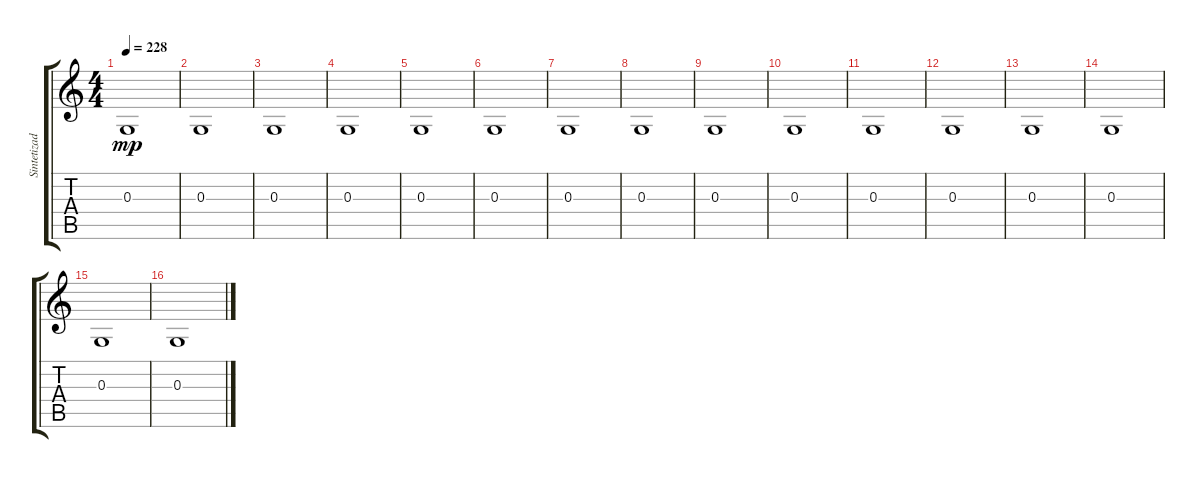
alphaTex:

\track ("Sintetizador" "Sintetizad") {instrument synthstrings2}
\staff {score tabs}
\tuning (E4 B3 G3 D3 A2 E2) {hide}
\ts (4 4)
\tempo 228
\clef g2
\ks c
0.3.1{dy mp} |
0.3.1 |
0.3.1 |
0.3.1 |
0.3.1 |
0.3.1 |
0.3.1 |
0.3.1 |
0.3.1 |
0.3.1 |
0.3.1 |
0.3.1 |
0.3.1 |
0.3.1 |
0.3.1 |
0.3.1
